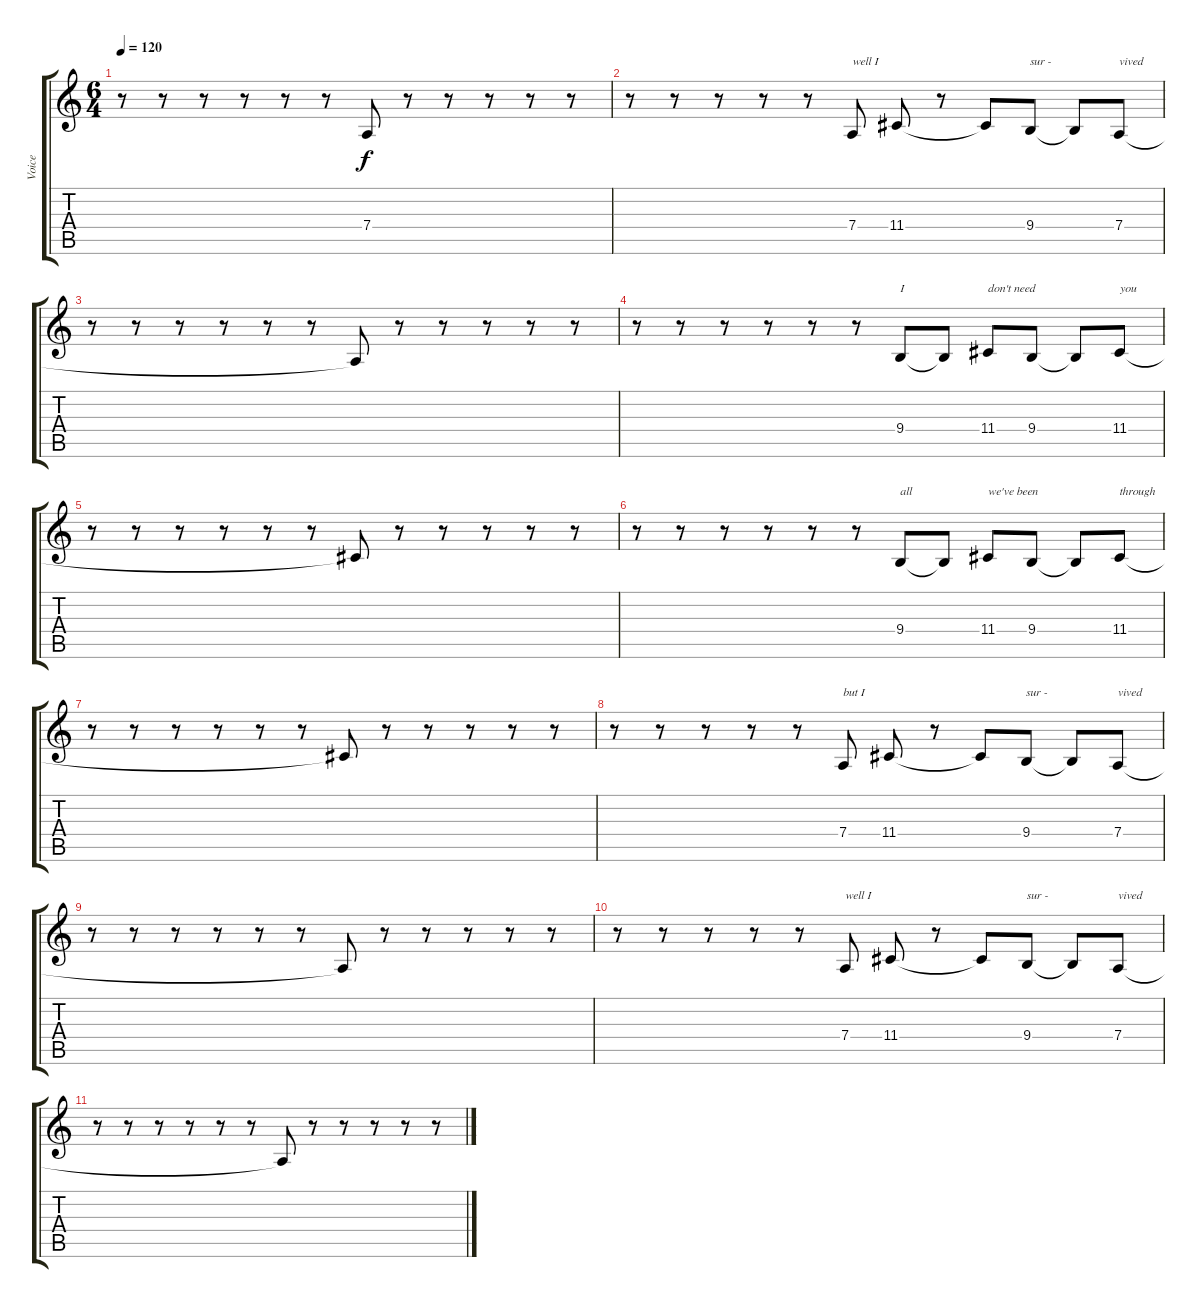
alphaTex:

\track ("Voice" "Voice") {instrument oboe}
\staff {score tabs}
\tuning (E4 B3 G3 D3 A2 E2) {hide}
\ts (6 4)
\tempo 120
\clef g2
\ks c
r.8{dy f} r.8 r.8 r.8 r.8 r.8 7.4{t}.8 r.8 r.8 r.8 r.8 r.8 |
r.8 r.8 r.8 r.8 r.8 7.4.8{txt "well I"} 11.4.8 r.8 11.4{t}.8 9.4.8{txt "sur -"} 9.4{t}.8 7.4.8{txt "vived"} |
r.8 r.8 r.8 r.8 r.8 r.8 7.4{t}.8 r.8 r.8 r.8 r.8 r.8 |
r.8 r.8 r.8 r.8 r.8 r.8 9.4.8{txt "I"} 9.4{t}.8 11.4.8{txt "don't need"} 9.4.8 9.4{t}.8 11.4.8{txt "you"} |
r.8 r.8 r.8 r.8 r.8 r.8 11.4{t}.8 r.8 r.8 r.8 r.8 r.8 |
r.8 r.8 r.8 r.8 r.8 r.8 9.4.8{txt "all"} 9.4{t}.8 11.4.8{txt "we've been"} 9.4.8 9.4{t}.8 11.4.8{txt "through"} |
r.8 r.8 r.8 r.8 r.8 r.8 11.4{t}.8 r.8 r.8 r.8 r.8 r.8 |
r.8 r.8 r.8 r.8 r.8 7.4.8{txt "but I"} 11.4.8 r.8 11.4{t}.8 9.4.8{txt "sur -"} 9.4{t}.8 7.4.8{txt "vived"} |
r.8 r.8 r.8 r.8 r.8 r.8 7.4{t}.8 r.8 r.8 r.8 r.8 r.8 |
r.8 r.8 r.8 r.8 r.8 7.4.8{txt "well I"} 11.4.8 r.8 11.4{t}.8 9.4.8{txt "sur -"} 9.4{t}.8 7.4.8{txt "vived"} |
r.8 r.8 r.8 r.8 r.8 r.8 7.4{t}.8 r.8 r.8 r.8 r.8 r.8
